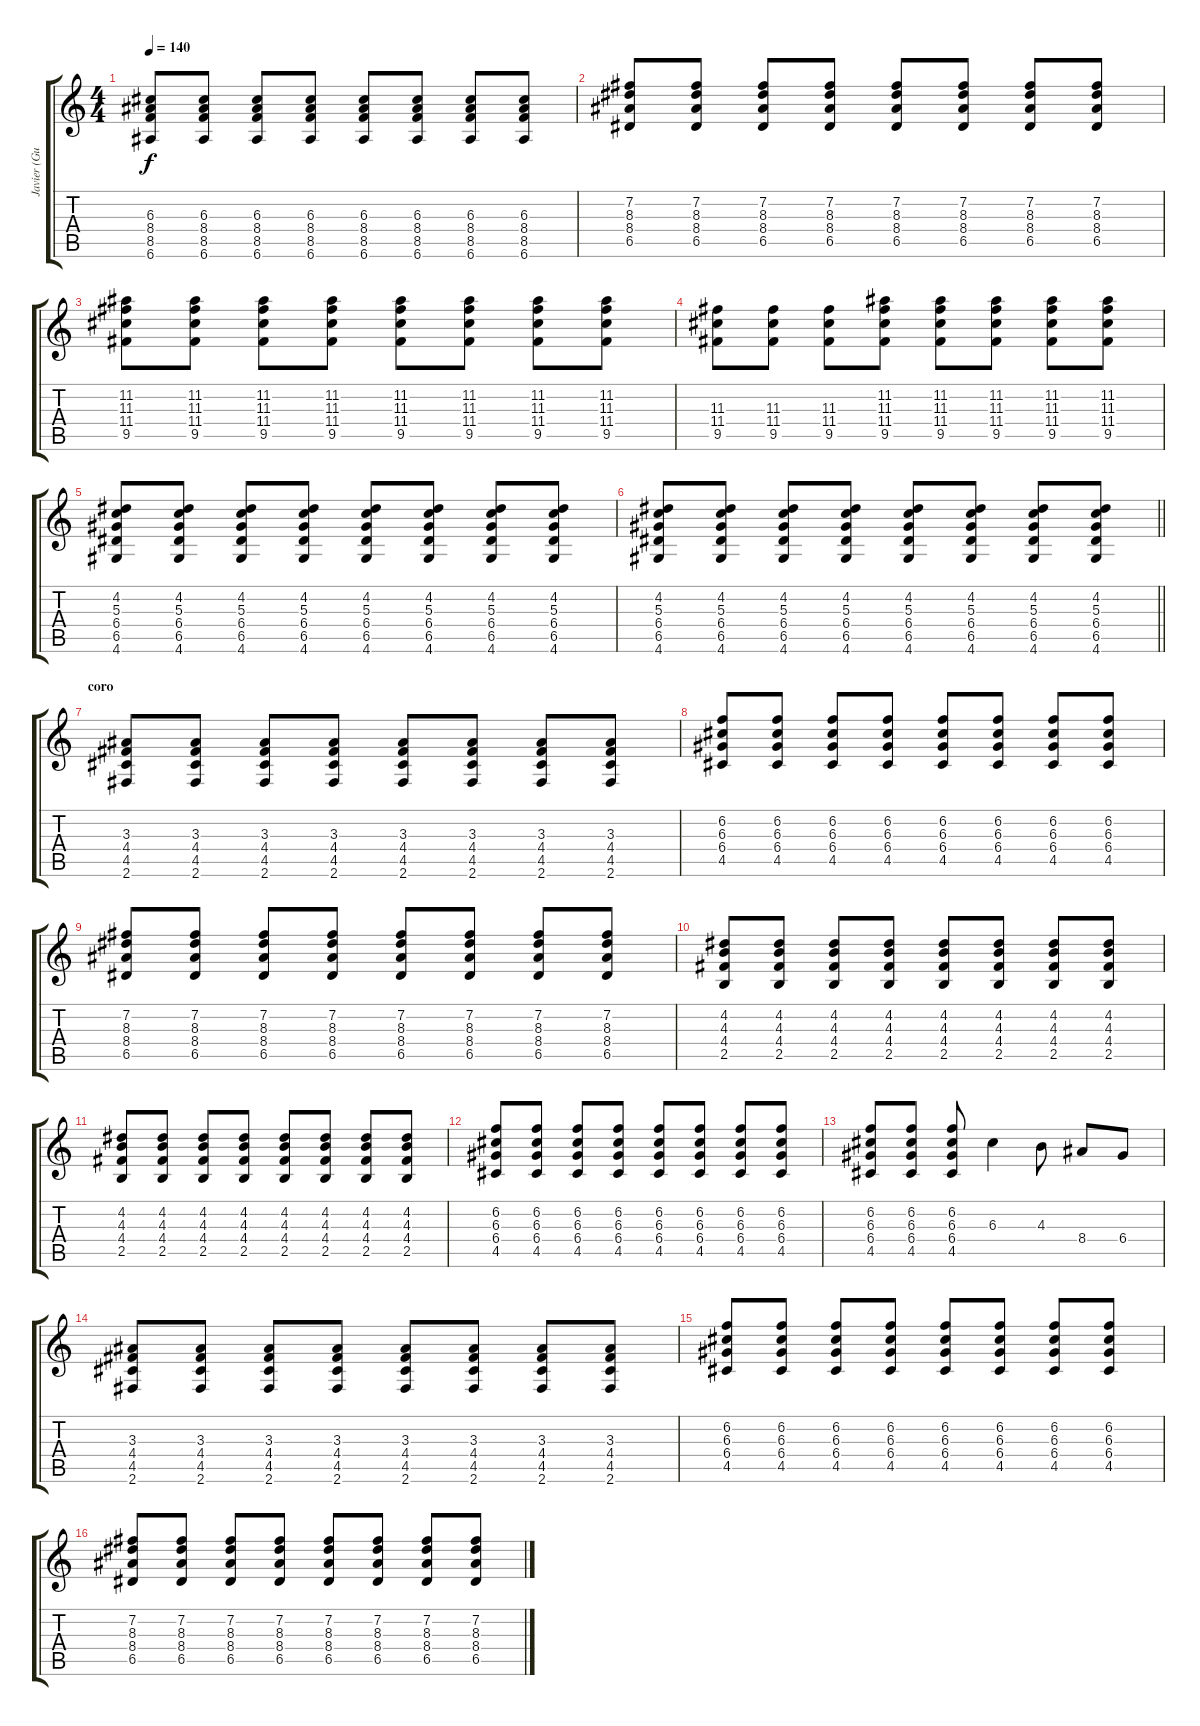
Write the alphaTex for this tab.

\track ("Javier (Guitarra)" "Javier (Gu") {instrument distortionguitar}
\staff {score tabs}
\tuning (E4 B3 G3 D3 A2 E2) {hide}
\ts (4 4)
\tempo 140
\clef g2
\ks aminor
(6.3 8.4 8.5 6.6).8{dy f} (6.3 8.4 8.5 6.6).8 (6.3 8.4 8.5 6.6).8 (6.3 8.4 8.5 6.6).8 (6.3 8.4 8.5 6.6).8 (6.3 8.4 8.5 6.6).8 (6.3 8.4 8.5 6.6).8 (6.3 8.4 8.5 6.6).8 |
(7.2 8.3 8.4 6.5).8 (7.2 8.3 8.4 6.5).8 (7.2 8.3 8.4 6.5).8 (7.2 8.3 8.4 6.5).8 (7.2 8.3 8.4 6.5).8 (7.2 8.3 8.4 6.5).8 (7.2 8.3 8.4 6.5).8 (7.2 8.3 8.4 6.5).8 |
(11.2 11.3 11.4 9.5).8 (11.2 11.3 11.4 9.5).8 (11.2 11.3 11.4 9.5).8 (11.2 11.3 11.4 9.5).8 (11.2 11.3 11.4 9.5).8 (11.2 11.3 11.4 9.5).8 (11.2 11.3 11.4 9.5).8 (11.2 11.3 11.4 9.5).8 |
(11.3 11.4 9.5).8 (11.3 11.4 9.5).8 (11.3 11.4 9.5).8 (11.2 11.3 11.4 9.5).8 (11.2 11.3 11.4 9.5).8 (11.2 11.3 11.4 9.5).8 (11.2 11.3 11.4 9.5).8 (11.2 11.3 11.4 9.5).8 |
(4.2 5.3 6.4 6.5 4.6).8 (4.2 5.3 6.4 6.5 4.6).8 (4.2 5.3 6.4 6.5 4.6).8 (4.2 5.3 6.4 6.5 4.6).8 (4.2 5.3 6.4 6.5 4.6).8 (4.2 5.3 6.4 6.5 4.6).8 (4.2 5.3 6.4 6.5 4.6).8 (4.2 5.3 6.4 6.5 4.6).8 |
\barLineRight lightlight
(4.2 5.3 6.4 6.5 4.6).8 (4.2 5.3 6.4 6.5 4.6).8 (4.2 5.3 6.4 6.5 4.6).8 (4.2 5.3 6.4 6.5 4.6).8 (4.2 5.3 6.4 6.5 4.6).8 (4.2 5.3 6.4 6.5 4.6).8 (4.2 5.3 6.4 6.5 4.6).8 (4.2 5.3 6.4 6.5 4.6).8 |
\section ("" "coro")
(3.3 4.4 4.5 2.6).8 (3.3 4.4 4.5 2.6).8 (3.3 4.4 4.5 2.6).8 (3.3 4.4 4.5 2.6).8 (3.3 4.4 4.5 2.6).8 (3.3 4.4 4.5 2.6).8 (3.3 4.4 4.5 2.6).8 (3.3 4.4 4.5 2.6).8 |
(6.2 6.3 6.4 4.5).8 (6.2 6.3 6.4 4.5).8 (6.2 6.3 6.4 4.5).8 (6.2 6.3 6.4 4.5).8 (6.2 6.3 6.4 4.5).8 (6.2 6.3 6.4 4.5).8 (6.2 6.3 6.4 4.5).8 (6.2 6.3 6.4 4.5).8 |
(7.2 8.3 8.4 6.5).8 (7.2 8.3 8.4 6.5).8 (7.2 8.3 8.4 6.5).8 (7.2 8.3 8.4 6.5).8 (7.2 8.3 8.4 6.5).8 (7.2 8.3 8.4 6.5).8 (7.2 8.3 8.4 6.5).8 (7.2 8.3 8.4 6.5).8 |
(4.2 4.3 4.4 2.5).8 (4.2 4.3 4.4 2.5).8 (4.2 4.3 4.4 2.5).8 (4.2 4.3 4.4 2.5).8 (4.2 4.3 4.4 2.5).8 (4.2 4.3 4.4 2.5).8 (4.2 4.3 4.4 2.5).8 (4.2 4.3 4.4 2.5).8 |
(4.2 4.3 4.4 2.5).8 (4.2 4.3 4.4 2.5).8 (4.2 4.3 4.4 2.5).8 (4.2 4.3 4.4 2.5).8 (4.2 4.3 4.4 2.5).8 (4.2 4.3 4.4 2.5).8 (4.2 4.3 4.4 2.5).8 (4.2 4.3 4.4 2.5).8 |
(6.2 6.3 6.4 4.5).8 (6.2 6.3 6.4 4.5).8 (6.2 6.3 6.4 4.5).8 (6.2 6.3 6.4 4.5).8 (6.2 6.3 6.4 4.5).8 (6.2 6.3 6.4 4.5).8 (6.2 6.3 6.4 4.5).8 (6.2 6.3 6.4 4.5).8 |
(6.2 6.3 6.4 4.5).8 (6.2 6.3 6.4 4.5).8 (6.2 6.3 6.4 4.5).8 6.3.4 4.3.8 8.4.8 6.4.8 |
(3.3 4.4 4.5 2.6).8{instrument distortionguitar} (3.3 4.4 4.5 2.6).8 (3.3 4.4 4.5 2.6).8 (3.3 4.4 4.5 2.6).8 (3.3 4.4 4.5 2.6).8 (3.3 4.4 4.5 2.6).8 (3.3 4.4 4.5 2.6).8 (3.3 4.4 4.5 2.6).8 |
(6.2 6.3 6.4 4.5).8 (6.2 6.3 6.4 4.5).8 (6.2 6.3 6.4 4.5).8 (6.2 6.3 6.4 4.5).8 (6.2 6.3 6.4 4.5).8 (6.2 6.3 6.4 4.5).8 (6.2 6.3 6.4 4.5).8 (6.2 6.3 6.4 4.5).8 |
(7.2 8.3 8.4 6.5).8 (7.2 8.3 8.4 6.5).8 (7.2 8.3 8.4 6.5).8 (7.2 8.3 8.4 6.5).8 (7.2 8.3 8.4 6.5).8 (7.2 8.3 8.4 6.5).8 (7.2 8.3 8.4 6.5).8 (7.2 8.3 8.4 6.5).8
